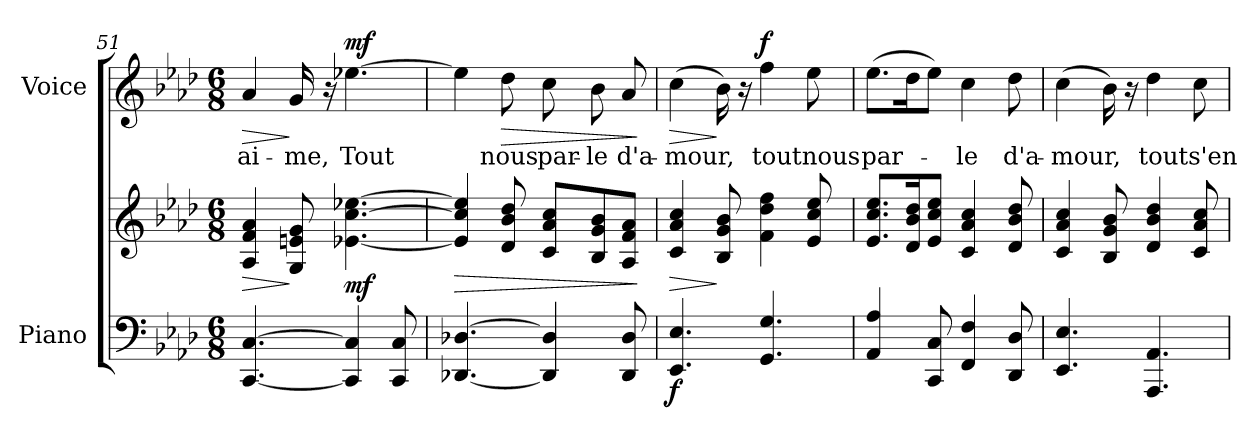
**kern	**kern	**dynam	**kern	**text	**dynam
*part2	*part2	*part2	*part1	*part1	*part1
*staff3	*staff2	*staff2/3	*staff1	*staff1	*staff1
*I"Piano	*	*	*I"Voice	*	*
*I'Pno	*	*	*	*	*
*clefF4	*clefG2	*	*clefG2	*	*
*k[b-e-a-d-]	*k[b-e-a-d-]	*	*k[b-e-a-d-]	*	*
*M6/8	*M6/8	*	*M6/8	*	*
=51	=51	=51	=51	=51	=51
!	!	!LO:HP:b	!	!LO:LY:b	!LO:HP:b
[4.CC/ [4.C/	4A-/ 4f/ 4a-/	>	4a-/	ai-	>
!	!	!	!	!LO:LY:b	!
.	8G/ 8en/ 8g/	]	16g/	-me,	]
.	.	.	16r	.	.
!	!	!LO:DY:b	!	!LO:LY:b	!LO:DY:b
4CC/] 4C/]	[4.e-X\ [4.cc\ [4.ee-X\	mf	[4.ee-X\	Tout	mf
8CC/ 8C/	.	.	.	.	.
!!LO:LB:g=z
=52	=52	=52	=52	=52	=52
!	!	!LO:HP:b	!	!	!
[4.DD-X/ [4.D-X/	4e-/] 4cc/] 4ee-/]	>	4ee-\]	.	.
!	!	!	!	!LO:LY:b	!LO:HP:b
.	8d-/ 8b-/ 8dd-/	.	8dd-\	nous	>
!	!	!	!	!LO:LY:b	!
4DD-/] 4D-/]	8c/ 8a-/ 8cc/L	.	8cc\	par-	.
!	!	!	!	!LO:LY:b	!
.	8B-/ 8g/ 8b-/	.	8b-\	-le	.
!	!	!	!	!LO:LY:b	!
8DD-/ 8D-/	8A-/ 8f/ 8a-/J	.	8a-/	d'a-	.
.	.	]	.	.	]
=53	=53	=53	=53	=53	=53
!	!	!LO:HP:b	!	!LO:LY:b	!LO:HP:b
!	!	!LO:DY:n=1:b=2	!	!	!
4.EE-/ 4.E-/	4c/ 4a-/ 4cc/	> f	(4cc\	-mour,	>
.	8B-/ 8g/ 8b-/	]	16b-\)	.	]
.	.	.	16r	.	.
!	!	!	!	!LO:LY:b	!LO:DY:b
4.GG/ 4.G/	4f\ 4dd-\ 4ff\	.	4ff\	tout	f
!	!	!	!	!LO:LY:b	!
.	8e-/ 8cc/ 8ee-/	.	8ee-\	nous	.
=54	=54	=54	=54	=54	=54
!	!	!	!	!LO:LY:b	!
4AA-/ 4A-/	8.e-/ 8.cc/ 8.ee-/L	.	(8.ee-\L	par-	.
.	16d-/ 16b-/ 16dd-/K	.	16dd-\K	.	.
8CC/ 8C/	8e-/ 8cc/ 8ee-/J	.	8ee-\J)	.	.
!	!	!	!	!LO:LY:b	!
4FF/ 4F/	4c/ 4a-/ 4cc/	.	4cc\	-le	.
!	!	!	!	!LO:LY:b	!
8DD-/ 8D-/	8d-/ 8b-/ 8dd-/	.	8dd-\	d'a-	.
=55	=55	=55	=55	=55	=55
!	!	!	!	!LO:LY:b	!
4.EE-/ 4.E-/	4c/ 4a-/ 4cc/	.	(4cc\	-mour,	.
.	8B-/ 8g/ 8b-/	.	16b-\)	.	.
.	.	.	16r	.	.
!	!	!LO:DY:b=2	!	!LO:LY:b	!
!	!	!LO:DY:n=1:b=2	!	!	!LO:DY:b
!	!	!	!	!	!LO:DY:n=1:b
4.AAA-/ 4.AA-/	4d-/ 4b-/ 4dd-/	p other-dynamics	4dd-\	tout	p other-dynamics
!	!	!	!	!LO:LY:b	!
.	8c/ 8a-/ 8cc/	.	8cc\	s'en	.
=	=	=	=	=	=
*-	*-	*-	*-	*-	*-
